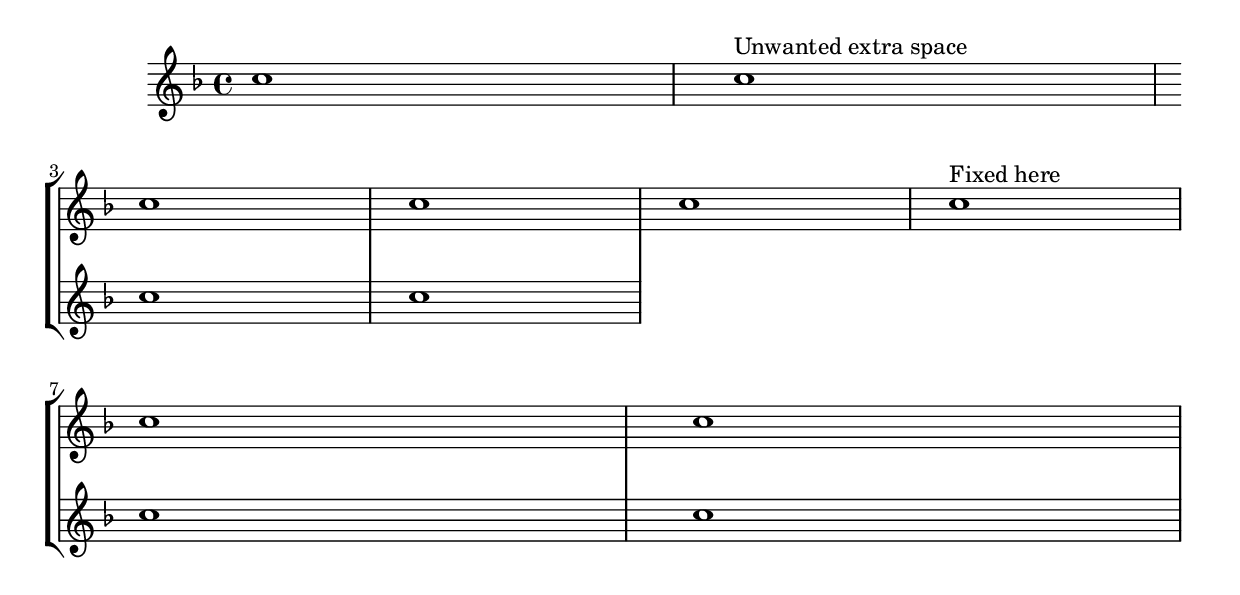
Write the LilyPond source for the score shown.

%% DO NOT EDIT this file manually; it is automatically
%% generated from LSR http://lsr.dsi.unimi.it
%% Make any changes in LSR itself, or in Documentation/snippets/new/ ,
%% and then run scripts/auxiliar/makelsr.py
%%
%% This file is in the public domain.
\version "2.17.11"

\header {
  lsrtags = "breaks, contexts-and-engravers, staff-notation, workaround"

  texidoc = "
When adding a new staff at a line break, some extra space is
unfortunately added at the end of the line before the break (to fit in
a key signature change, which  will never be printed anyway).  The
workaround is to add a setting of
@code{Staff.explicitKeySignatureVisibility} as is shown in the example.


"
  doctitle = "Adding an extra staff at a line break"
} % begin verbatim


\score {
  \new StaffGroup \relative c'' {
    \new Staff
    \key f \major
    c1 c^"Unwanted extra space" \break
    << { c1 | c }
       \new Staff {
         \key f \major
         \once \override Staff.TimeSignature.stencil = ##f
         c1 | c
       }
    >>
    c1 | c^"Fixed here" \break
    << { c1 | c }
       \new Staff {
         \once \set Staff.explicitKeySignatureVisibility = #end-of-line-invisible
         \key f \major
         \once \override Staff.TimeSignature.stencil = ##f
         c1 | c
       }
    >>
  }
}
